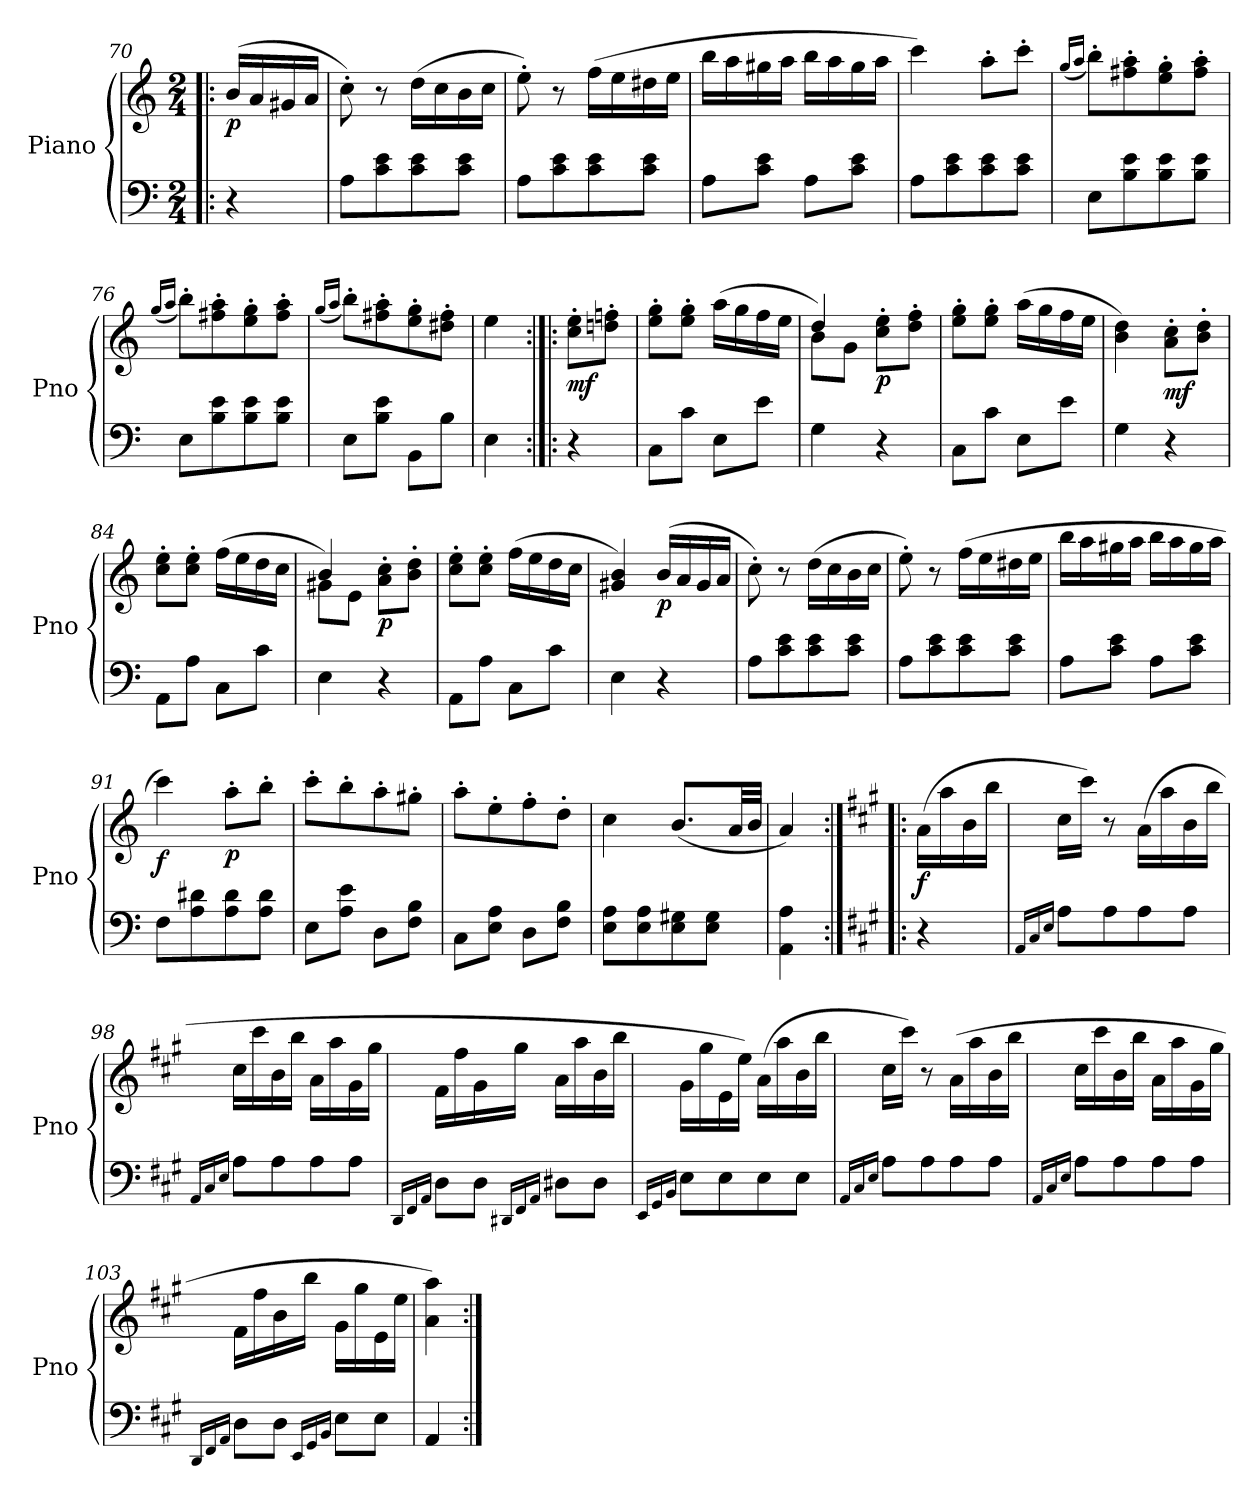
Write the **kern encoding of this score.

**kern	**kern	**dynam
*part1	*part1	*part1
*staff2	*staff1	*staff1/2
*I"Piano	*	*
*I'Pno	*	*
!!LO:LB:g=z
*clefF4	*clefG2	*
*k[]	*k[]	*
*M2/4	*M2/4	*
=70!|:	=70!|:	=70!|:
!	!	!LO:DY:b
4r	(16b/LL	p
.	16a/	.
.	16g#X/	.
.	16a/JJ	.
=71	=71	=71
*k[]	*k[]	*
8A\L	8cc'\)	.
8c\ 8e\	8r	.
8c\ 8e\	(16dd\LL	.
.	16cc\	.
8c\ 8e\J	16b\	.
.	16cc\JJ	.
=72	=72	=72
8A\L	8ee'\)	.
8c\ 8e\	8r	.
8c\ 8e\	(16ff\LL	.
.	16ee\	.
8c\ 8e\J	16dd#X\	.
.	16ee\JJ	.
=73	=73	=73
8A\L	16bb\LL	.
.	16aa\	.
8c\ 8e\J	16gg#X\	.
.	16aa\JJ	.
8A\L	16bb\LL	.
.	16aa\	.
8c\ 8e\J	16gg#\	.
.	16aa\JJ	.
!!LO:LB:g=z
=74	=74	=74
8A\L	4ccc\)	.
8c\ 8e\	.	.
8c\ 8e\	8aa'\L	.
8c\ 8e\J	8ccc'\J	.
=75	=75	=75
.	(16qgg/LL	.
.	16qaa/JJ	.
8E\L	8bb'\L)	.
8B\ 8e\	8ff#X\' 8aa\'	.
8B\ 8e\	8ee\' 8gg\'	.
8B\ 8e\J	8ff#\' 8aa\'J	.
=76	=76	=76
.	(16qgg/LL	.
.	16qaa/JJ	.
8E\L	8bb'\L)	.
8B\ 8e\	8ff#X\' 8aa\'	.
8B\ 8e\	8ee\' 8gg\'	.
8B\ 8e\J	8ff#\' 8aa\'J	.
=77	=77	=77
.	(16qgg/LL	.
.	16qaa/JJ	.
8E\L	8bb'\L)	.
8B\ 8e\J	8ff#X\' 8aa\'	.
8BB\L	8ee\' 8gg\'	.
8B\J	8dd#X\' 8ff#\'J	.
=78	=78	=78
4E\	4ee\	.
!!LO:LB:g=z
=79:|!|:	=79:|!|:	=79:|!|:
!	!	!LO:DY:b
4r	8cc\' 8ee\'L	mf
.	8ddn\' 8ffn\'J	.
=80	=80	=80
8C\L	8ee\' 8gg\'L	.
8c\J	8ee\' 8gg\'J	.
8E\L	(16aa\LL	.
.	16gg\	.
8e\J	16ff\	.
.	16ee\JJ	.
=81	=81	=81
*	*^	*
4G\	4dd/)	8b\L	.
.	.	8g\J	.
!	!	!	!LO:DY:b
4r	8cc\' 8ee\'L	4ryy	p
.	8dd\' 8ff\'J	.	.
*	*v	*v	*
=82	=82	=82
8C\L	8ee\' 8gg\'L	.
8c\J	8ee\' 8gg\'J	.
8E\L	(16aa\LL	.
.	16gg\	.
8e\J	16ff\	.
.	16ee\JJ	.
=83	=83	=83
4G\	4b\ 4dd\)	.
!	!	!LO:DY:b
4r	8a\' 8cc\'L	mf
.	8b\' 8dd\'J	.
!!LO:PB:g=z
=84	=84	=84
8AA\L	8cc\' 8ee\'L	.
8A\J	8cc\' 8ee\'J	.
8C\L	(16ff\LL	.
.	16ee\	.
8c\J	16dd\	.
.	16cc\JJ	.
=85	=85	=85
*	*^	*
4E\	4b/)	8g#X\L	.
.	.	8e\J	.
!	!	!	!LO:DY:b
4r	8a\' 8cc\'L	4ryy	p
.	8b\' 8dd\'J	.	.
*	*v	*v	*
=86	=86	=86
8AA\L	8cc\' 8ee\'L	.
8A\J	8cc\' 8ee\'J	.
8C\L	(16ff\LL	.
.	16ee\	.
8c\J	16dd\	.
.	16cc\JJ	.
=87	=87	=87
4E\	4g#X/ 4b/)	.
!	!	!LO:DY:b
4r	(16b/LL	p
.	16a/	.
.	16g#/	.
.	16a/JJ	.
!!LO:LB:g=z
=88	=88	=88
8A\L	8cc'\)	.
8c\ 8e\	8r	.
8c\ 8e\	(16dd\LL	.
.	16cc\	.
8c\ 8e\J	16b\	.
.	16cc\JJ	.
=89	=89	=89
8A\L	8ee'\)	.
8c\ 8e\	8r	.
8c\ 8e\	(16ff\LL	.
.	16ee\	.
8c\ 8e\J	16dd#X\	.
.	16ee\JJ	.
=90	=90	=90
8A\L	16bb\LL	.
.	16aa\	.
8c\ 8e\J	16gg#X\	.
.	16aa\JJ	.
8A\L	16bb\LL	.
.	16aa\	.
8c\ 8e\J	16gg#\	.
.	16aa\JJ	.
=91	=91	=91
!	!	!LO:DY:b
8F\L	4ccc\)	f
8A\ 8d#X\	.	.
!	!	!LO:DY:b
8A\ 8d#\	8aa'\L	p
8A\ 8d#\J	8bb'\J	.
=92	=92	=92
8E\L	8ccc'\L	.
8A\ 8e\J	8bb'\	.
8D\L	8aa'\	.
8F\ 8B\J	8gg#X'\J	.
=93	=93	=93
8C\L	8aa'\L	.
8E\ 8A\J	8ee'\	.
8D\L	8ff'\	.
8F\ 8B\J	8dd'\J	.
=94	=94	=94
8E\ 8A\L	4cc\	.
8E\ 8A\	.	.
8E\ 8G#X\	(<8.b/L	.
8E\ 8G#\J	.	.
.	32a/LL	.
.	32b/JJJ	.
=95	=95	=95
4AA\ 4A\	4a/)	.
!!LO:LB:g=z
=96:|!|:	=96:|!|:	=96:|!|:
*k[f#c#g#]	*k[f#c#g#]	*
!	!	!LO:DY:b
4r	(16a\LL	f
.	16aa\	.
.	16b\	.
.	16bb\JJ	.
=97	=97	=97
16qAA/LL	.	.
16qC#/	.	.
16qE/JJ	.	.
8A\L	16cc#\LL	.
.	16ccc#\JJ)	.
8A\	8r	.
8A\	(16a\LL	.
.	16aa\	.
8A\J	16b\	.
.	16bb\JJ	.
=98	=98	=98
16qAA/LL	.	.
16qC#/	.	.
16qE/JJ	.	.
8A\L	16cc#\LL	.
.	16ccc#\	.
8A\	16b\	.
.	16bb\JJ	.
8A\	16a\LL	.
.	16aa\	.
8A\J	16g#\	.
.	16gg#\JJ	.
=99	=99	=99
16qDD/LL	.	.
16qFF#/	.	.
16qAA/JJ	.	.
8D\L	16f#\LL	.
.	16ff#\	.
8D\J	16g#\	.
.	16gg#\JJ	.
16qDD#X/LL	.	.
16qFF#/	.	.
16qAA/JJ	.	.
8D#X\L	16a\LL	.
.	16aa\	.
8D#\J	16b\	.
.	16bb\JJ	.
=100	=100	=100
16qEE/LL	.	.
16qGG#/	.	.
16qBB/JJ	.	.
8E\L	16g#\LL	.
.	16gg#\	.
8E\	16e\	.
.	16ee\JJ)	.
8E\	(16a\LL	.
.	16aa\	.
8E\J	16b\	.
.	16bb\JJ	.
!!LO:LB:g=z
=101	=101	=101
16qAA/LL	.	.
16qC#/	.	.
16qE/JJ	.	.
8A\L	16cc#\LL	.
.	16ccc#\JJ)	.
8A\	8r	.
8A\	(16a\LL	.
.	16aa\	.
8A\J	16b\	.
.	16bb\JJ	.
=102	=102	=102
16qAA/LL	.	.
16qC#/	.	.
16qE/JJ	.	.
8A\L	16cc#\LL	.
.	16ccc#\	.
8A\	16b\	.
.	16bb\JJ	.
8A\	16a\LL	.
.	16aa\	.
8A\J	16g#\	.
.	16gg#\JJ	.
=103	=103	=103
16qDD/LL	.	.
16qFF#/	.	.
16qAA/JJ	.	.
8D\L	16f#\LL	.
.	16ff#\	.
8D\J	16b\	.
.	16bb\JJ	.
16qEE/LL	.	.
16qGG#/	.	.
16qBB/JJ	.	.
8E\L	16g#\LL	.
.	16gg#\	.
8E\J	16e\	.
.	16ee\JJ	.
=104	=104	=104
4AA/	4a\ 4aa\)	.
=:|!	=:|!	=:|!
*-	*-	*-
